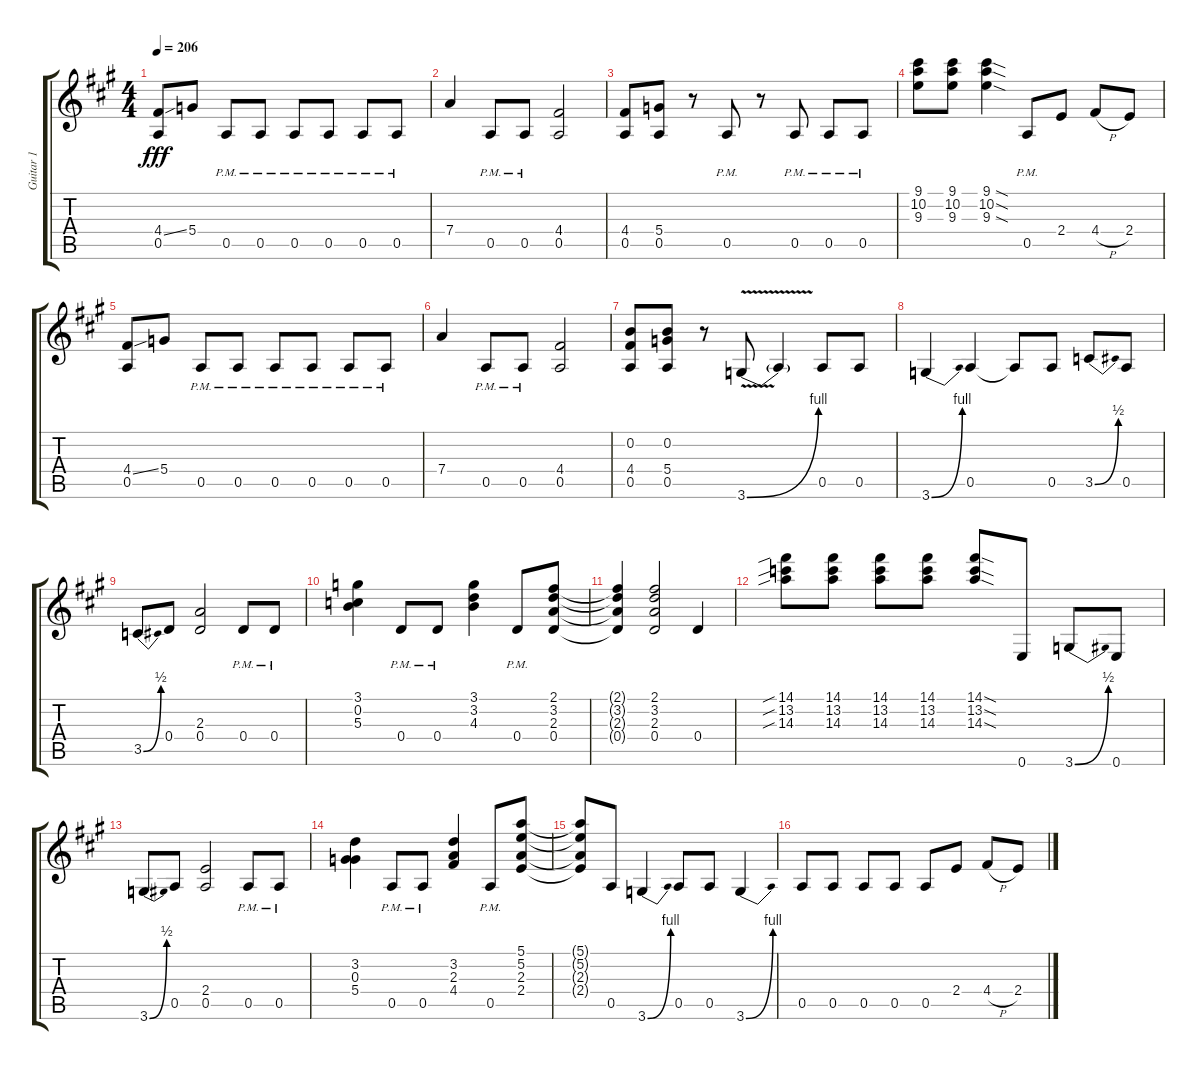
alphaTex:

\track ("Guitar 1" "Guitar 1") {instrument distortionguitar}
\staff {score tabs}
\tuning (E4 B3 G3 D3 A2 E2) {hide}
\ts (4 4)
\tempo 206
\clef g2
\ks a
(4.4{ss} 0.5).8{dy fff} 5.4.8 0.5{pm}.8 0.5{pm}.8 0.5{pm}.8 0.5{pm}.8 0.5{pm}.8 0.5{pm}.8 |
7.4.4 0.5{pm}.8 0.5{pm}.8 (4.4 0.5).2 |
(4.4 0.5).8 (5.4 0.5).8 r.8 0.5{pm}.8 r.8 0.5{pm}.8 0.5{pm}.8 0.5{pm}.8 |
(9.1 10.2 9.3).8 (9.1 10.2 9.3).8 (9.1{sod} 10.2{sod} 9.3{sod}).4 0.5{pm}.8 2.4.8 4.4{h}.8 2.4.8 |
(4.4{ss} 0.5).8 5.4.8 0.5{pm}.8 0.5{pm}.8 0.5{pm}.8 0.5{pm}.8 0.5{pm}.8 0.5{pm}.8 |
7.4.4 0.5{pm}.8 0.5{pm}.8 (4.4 0.5).2 |
(0.2 4.4 0.5).8 (0.2 5.4 0.5).8 r.8 3.6{be (bend 0 0 60 4) v}.8 3.6{t}.4 0.5.8 0.5.8 |
3.6{be (bend 0 0 60 4)}.4 0.5.4 0.5{t}.8 0.5.8 3.5{be (bend 0 0 60 2)}.8 0.5.8 |
3.5{be (bend 0 0 60 2)}.8 0.4.8 (2.3 0.4).2 0.4{pm}.8 0.4{pm}.8 |
(3.1 0.2 5.3).4 0.4{pm}.8 0.4{pm}.8 (3.1 3.2 4.3).4 0.4{pm}.8 (2.1 3.2 2.3 0.4).8 |
(2.1{t} 3.2{t} 2.3{t} 0.4{t}).4 (2.1 3.2 2.3 0.4).2 0.4.4 |
(14.1{sib} 13.2{sib} 14.3{sib}).8 (14.1 13.2 14.3).8 (14.1 13.2 14.3).8 (14.1 13.2 14.3).8 (14.1{sod} 13.2{sod} 14.3{sod}).8 0.6.8 3.6{be (bend 0 0 60 2)}.8 0.6.8 |
3.6{be (bend 0 0 60 2)}.8 0.5.8 (2.4 0.5).2 0.5{pm}.8 0.5{pm}.8 |
(3.2 0.3 5.4).4 0.5{pm}.8 0.5{pm}.8 (3.2 2.3 4.4).4 0.5{pm}.8 (5.1 5.2 2.3 2.4).8 |
(5.1{t} 5.2{t} 2.3{t} 2.4{t}).8 0.5.8 3.6{be (bend 0 0 60 4)}.4 0.5.8 0.5.8 3.6{be (bend 0 0 60 4)}.4 |
0.5.8 0.5.8 0.5.8 0.5.8 0.5.8 2.4.8 4.4{h}.8 2.4.8
